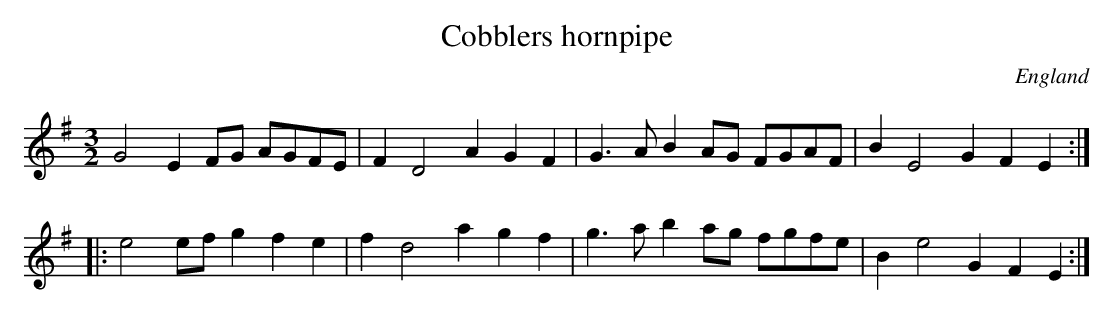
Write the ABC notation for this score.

X:1
T:Cobblers hornpipe
O:England
M:3/2
K:Em
G4 E2FG AGFE | F2D4 A2G2F2 |\
G3A B2AG FGAF | B2E4 G2F2E2 :|*
|:e4 efg2 f2e2 | f2d4 a2 g2f2 |\
g3a b2ag fgfe | B2e4 G2F2E2 :|**
